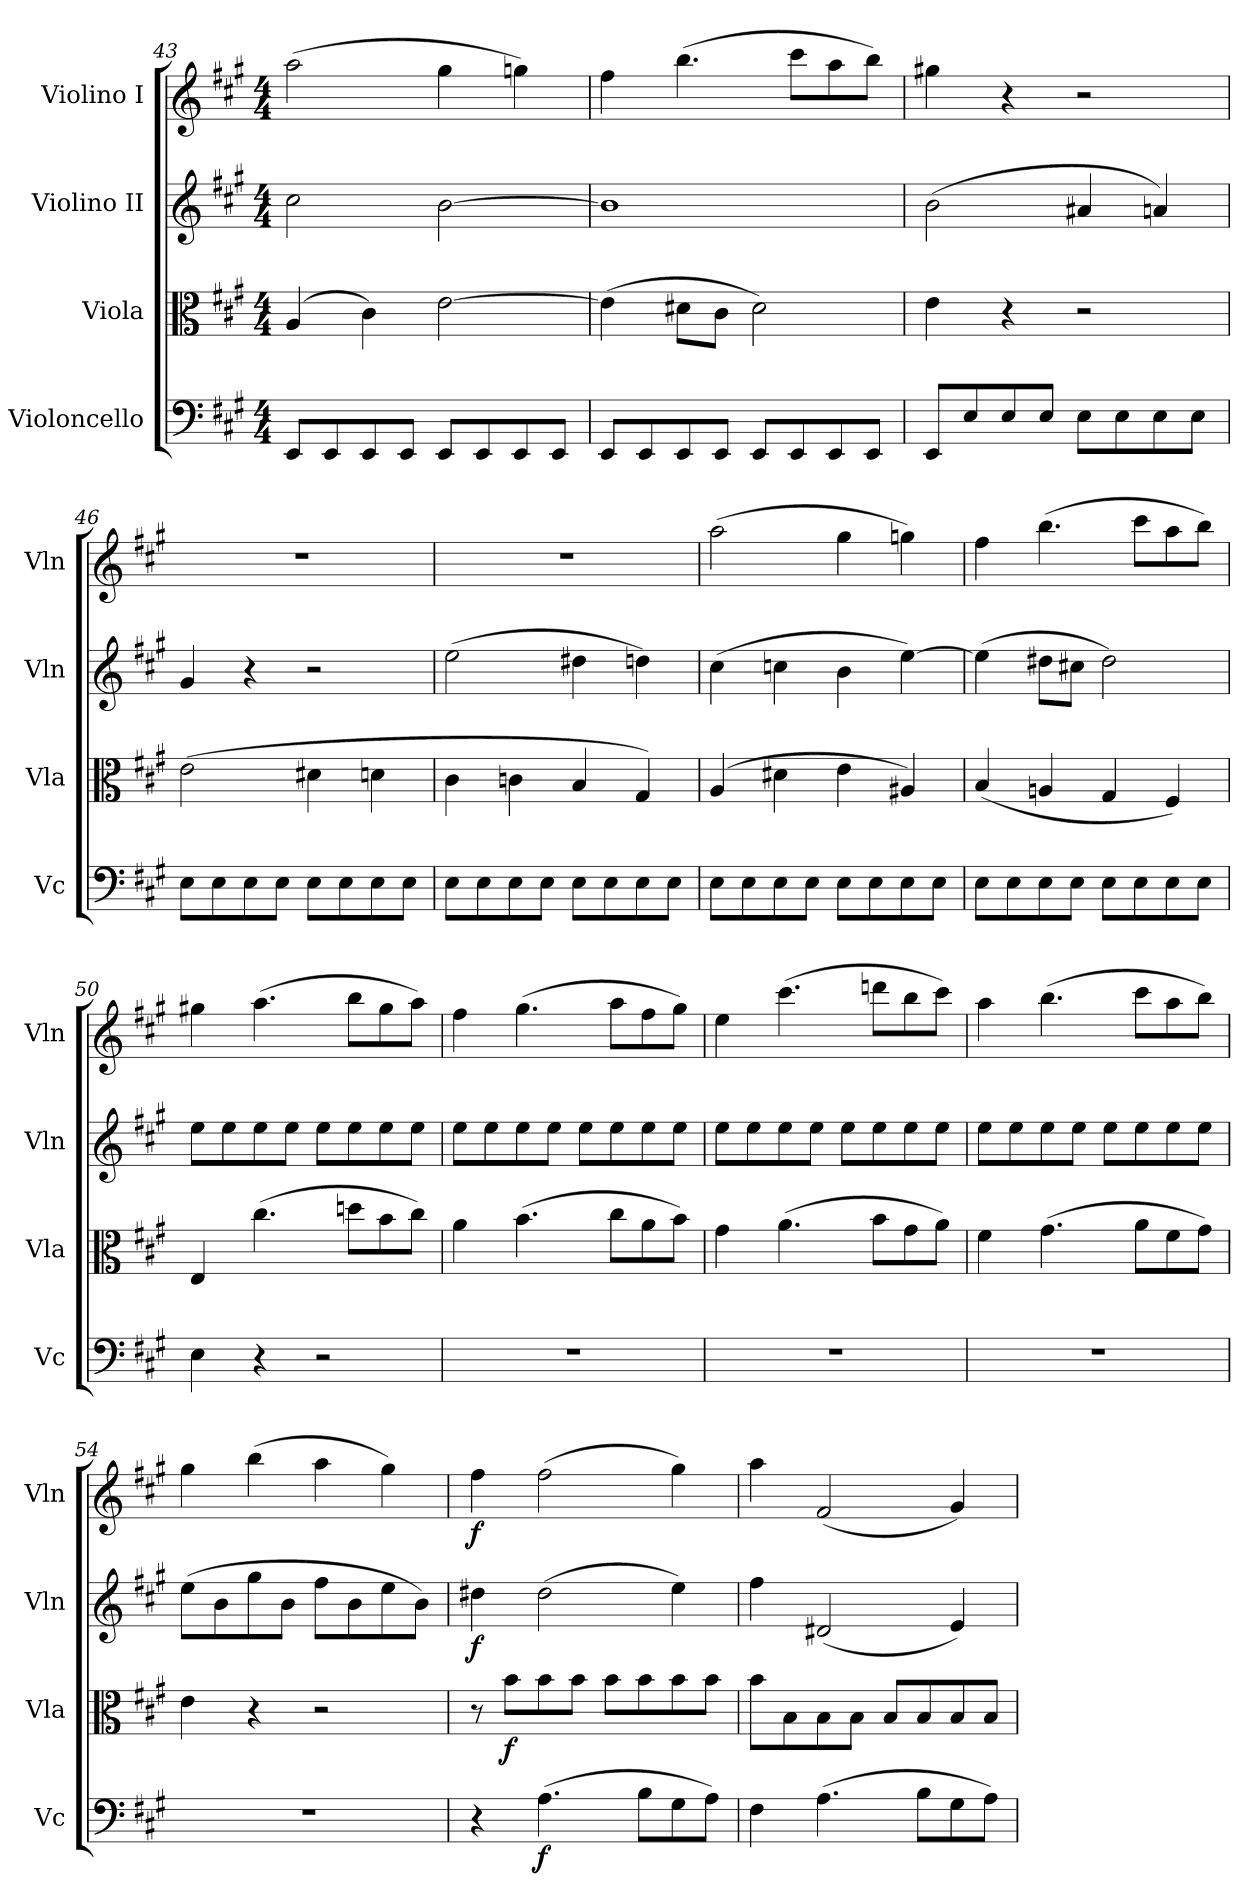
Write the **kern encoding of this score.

**kern	**dynam	**kern	**dynam	**kern	**dynam	**kern	**dynam
*part4	*part4	*part3	*part3	*part2	*part2	*part1	*part1
*staff4	*staff4	*staff3	*staff3	*staff2	*staff2	*staff1	*staff1
*I"Violoncello	*	*I"Viola	*	*I"Violino II	*	*I"Violino I	*
*I'Vc	*	*I'Vla	*	*I'Vln	*	*I'Vln	*
*clefF4	*	*clefC3	*	*clefG2	*	*clefG2	*
*k[f#c#g#]	*	*k[f#c#g#]	*	*k[f#c#g#]	*	*k[f#c#g#]	*
*A:	*	*A:	*	*A:	*	*A:	*
*M4/4	*	*M4/4	*	*M4/4	*	*M4/4	*
=43	=43	=43	=43	=43	=43	=43	=43
8EEL	.	(4A	.	2cc#	.	(2aa	.
8EE	.	.	.	.	.	.	.
8EE	.	4c#)	.	.	.	.	.
8EEJ	.	.	.	.	.	.	.
8EEL	.	[2e	.	[2b	.	4gg#	.
8EE	.	.	.	.	.	.	.
8EE	.	.	.	.	.	4ggn)	.
8EEJ	.	.	.	.	.	.	.
!!LO:LB:g=z
=44	=44	=44	=44	=44	=44	=44	=44
8EEL	.	(4e]	.	1b]	.	4ff#	.
8EE	.	.	.	.	.	.	.
8EE	.	8d#XL	.	.	.	(4.bb	.
8EEJ	.	8c#J	.	.	.	.	.
8EEL	.	2d#)	.	.	.	.	.
8EE	.	.	.	.	.	8ccc#L	.
8EE	.	.	.	.	.	8aa	.
8EEJ	.	.	.	.	.	8bbJ)	.
=45	=45	=45	=45	=45	=45	=45	=45
8EEL	.	4e	.	(2b	.	4gg#X	.
8E	.	.	.	.	.	.	.
8E	.	4r	.	.	.	4r	.
8EJ	.	.	.	.	.	.	.
8EL	.	2r	.	4a#X	.	2r	.
8E	.	.	.	.	.	.	.
8E	.	.	.	4an)	.	.	.
8EJ	.	.	.	.	.	.	.
=46	=46	=46	=46	=46	=46	=46	=46
8EL	.	(>2e	.	4g#	.	1r	.
8E	.	.	.	.	.	.	.
8E	.	.	.	4r	.	.	.
8EJ	.	.	.	.	.	.	.
8EL	.	4d#X	.	2r	.	.	.
8E	.	.	.	.	.	.	.
8E	.	4dn	.	.	.	.	.
8EJ	.	.	.	.	.	.	.
=47	=47	=47	=47	=47	=47	=47	=47
8EL	.	4c#	.	(2ee	.	1r	.
8E	.	.	.	.	.	.	.
8E	.	4cn	.	.	.	.	.
8EJ	.	.	.	.	.	.	.
8EL	.	4B	.	4dd#X	.	.	.
8E	.	.	.	.	.	.	.
8E	.	4G#)	.	4ddn)	.	.	.
8EJ	.	.	.	.	.	.	.
=48	=48	=48	=48	=48	=48	=48	=48
8EL	.	(4A	.	(4cc#	.	(2aa	.
8E	.	.	.	.	.	.	.
8E	.	4d#X	.	4ccn	.	.	.
8EJ	.	.	.	.	.	.	.
8EL	.	4e	.	4b	.	4gg#	.
8E	.	.	.	.	.	.	.
8E	.	4A#X)	.	[4ee)	.	4ggn)	.
8EJ	.	.	.	.	.	.	.
=49	=49	=49	=49	=49	=49	=49	=49
8EL	.	(4B	.	(4ee]	.	4ff#	.
8E	.	.	.	.	.	.	.
8E	.	4An	.	8dd#XL	.	(4.bb	.
8EJ	.	.	.	8cc#XJ	.	.	.
8EL	.	4G#	.	2dd#)	.	.	.
8E	.	.	.	.	.	8ccc#L	.
8E	.	4F#)	.	.	.	8aa	.
8EJ	.	.	.	.	.	8bbJ)	.
!!LO:PB:g=z
=50	=50	=50	=50	=50	=50	=50	=50
4E	.	4E	.	8eeL	.	4gg#X	.
.	.	.	.	8ee	.	.	.
4r	.	(4.cc#	.	8ee	.	(4.aa	.
.	.	.	.	8eeJ	.	.	.
2r	.	.	.	8eeL	.	.	.
.	.	8ddnL	.	8ee	.	8bbL	.
.	.	8b	.	8ee	.	8gg#	.
.	.	8cc#J)	.	8eeJ	.	8aaJ)	.
=51	=51	=51	=51	=51	=51	=51	=51
1r	.	4a	.	8eeL	.	4ff#	.
.	.	.	.	8ee	.	.	.
.	.	(4.b	.	8ee	.	(4.gg#	.
.	.	.	.	8eeJ	.	.	.
.	.	.	.	8eeL	.	.	.
.	.	8cc#L	.	8ee	.	8aaL	.
.	.	8a	.	8ee	.	8ff#	.
.	.	8bJ)	.	8eeJ	.	8gg#J)	.
=52	=52	=52	=52	=52	=52	=52	=52
1r	.	4g#	.	8eeL	.	4ee	.
.	.	.	.	8ee	.	.	.
.	.	(4.a	.	8ee	.	(4.ccc#	.
.	.	.	.	8eeJ	.	.	.
.	.	.	.	8eeL	.	.	.
.	.	8bL	.	8ee	.	8dddnL	.
.	.	8g#	.	8ee	.	8bb	.
.	.	8aJ)	.	8eeJ	.	8ccc#J)	.
=53	=53	=53	=53	=53	=53	=53	=53
1r	.	4f#	.	8eeL	.	4aa	.
.	.	.	.	8ee	.	.	.
.	.	(4.g#	.	8ee	.	(4.bb	.
.	.	.	.	8eeJ	.	.	.
.	.	.	.	8eeL	.	.	.
.	.	8aL	.	8ee	.	8ccc#L	.
.	.	8f#	.	8ee	.	8aa	.
.	.	8g#J)	.	8eeJ	.	8bbJ)	.
=54	=54	=54	=54	=54	=54	=54	=54
1r	.	4e	.	(8eeL	.	4gg#	.
.	.	.	.	8b	.	.	.
.	.	4r	.	8gg#	cresc.	(4bb	cresc.
.	.	.	.	8bJ	.	.	.
.	.	2r	.	8ff#L	.	4aa	.
.	.	.	.	8b	.	.	.
.	.	.	.	8ee	.	4gg#)	.
.	.	.	.	8bJ)	.	.	.
=55	=55	=55	=55	=55	=55	=55	=55
4r	.	8r	.	4dd#X	f	4ff#	f
.	.	8bL	f	.	.	.	.
(4.A	f	8b	.	(2dd#	.	(2ff#	.
.	.	8bJ	.	.	.	.	.
.	.	8bL	.	.	.	.	.
8BL	.	8b	.	.	.	.	.
8G#	.	8b	.	4ee)	.	4gg#)	.
8AJ)	.	8bJ	.	.	.	.	.
!!LO:LB:g=z
=56	=56	=56	=56	=56	=56	=56	=56
4F#	.	8bL	.	4ff#	.	4aa	.
.	.	8B	.	.	.	.	.
(4.A	.	8B	.	(2d#X	.	(2f#	.
.	.	8BJ	.	.	.	.	.
.	.	8BL	.	.	.	.	.
8BL	.	8B	.	.	.	.	.
8G#	.	8B	.	4e)	.	4g#)	.
8AJ)	.	8BJ	.	.	.	.	.
=	=	=	=	=	=	=	=
*-	*-	*-	*-	*-	*-	*-	*-
